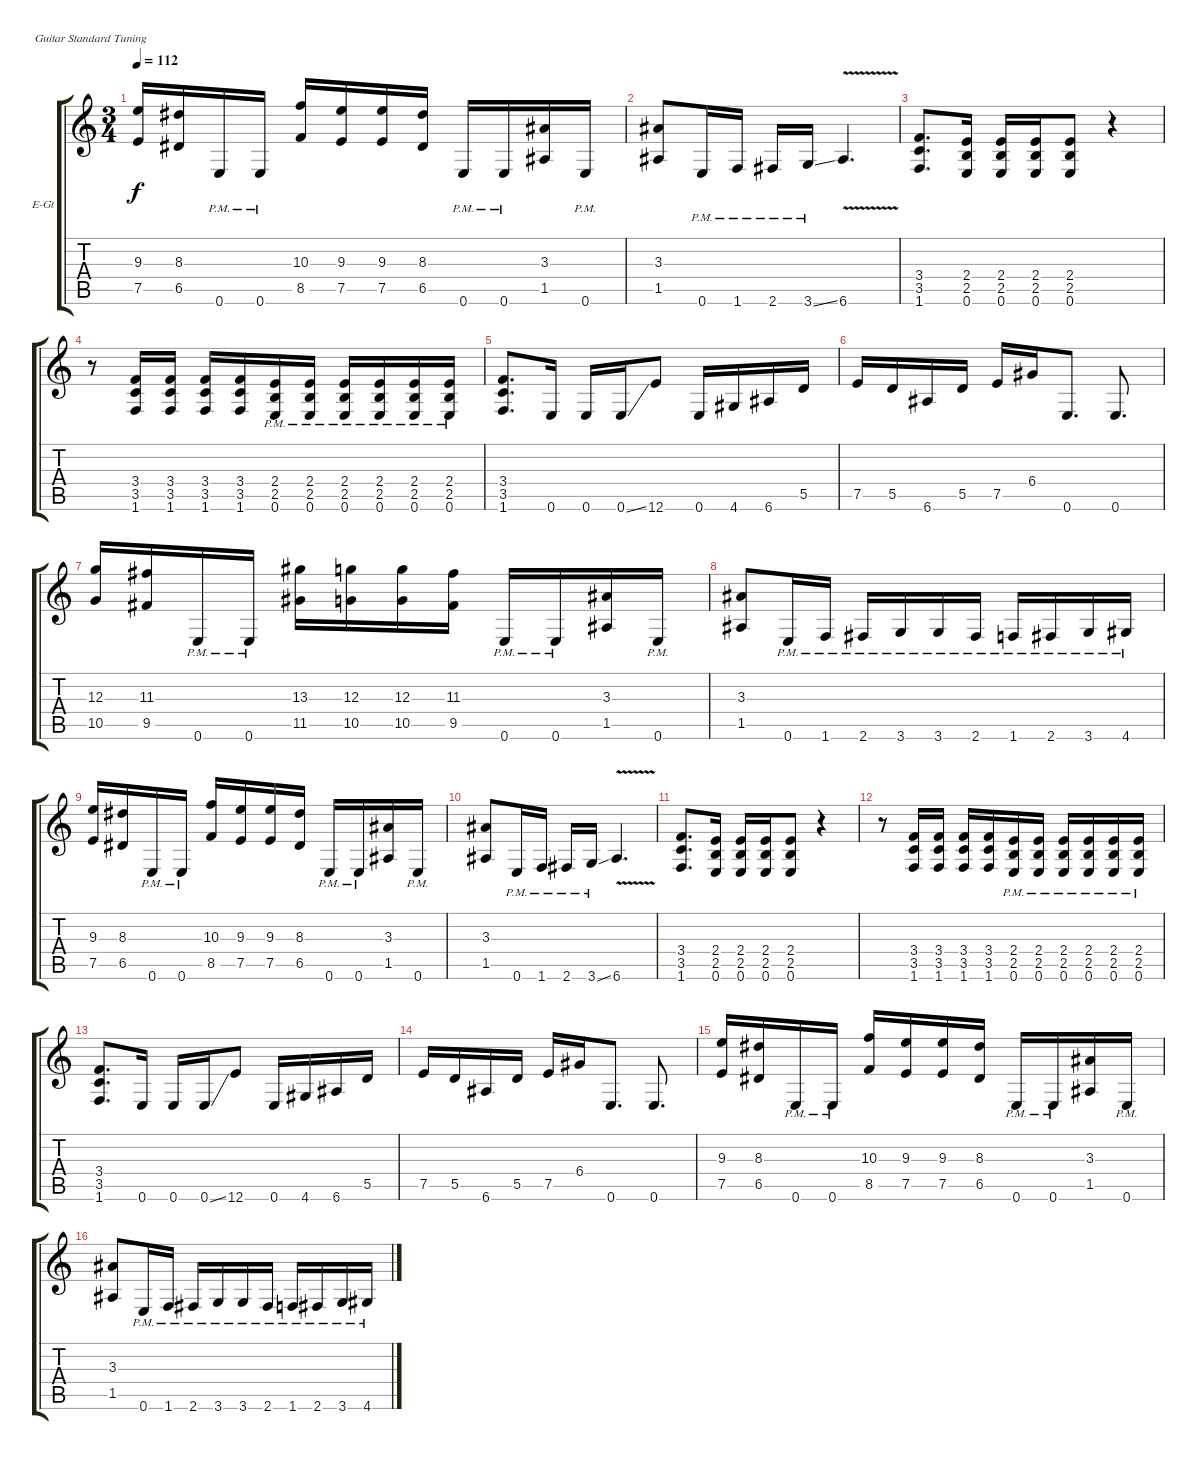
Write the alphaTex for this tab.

\bracketExtendMode groupsimilarinstruments
\firstSystemTrackNameOrientation horizontal
\otherSystemsTrackNameOrientation horizontal
\track ("Guitar 1" "E-Gt") {instrument distortionguitar}
\staff {score tabs}
\tuning (E4 B3 G3 D3 A2 E2)
\ts (3 4)
\tempo 112
\clef g2
\ks c
(9.3 7.5).16{dy f} (8.3 6.5).16 0.6{pm}.16 0.6{pm}.16 (10.3 8.5).16 (9.3 7.5).16 (9.3 7.5).16 (8.3 6.5).16 0.6{pm}.16 0.6{pm}.16 (3.3 1.5).16 0.6{pm}.16 |
(3.3 1.5).8 0.6{pm}.16 1.6{pm}.16 2.6{pm}.16 3.6{ss pm}.16 6.6{v}.4{d} |
(3.4 3.5 1.6).8{d} (2.4 2.5 0.6).16 (2.4 2.5 0.6).16 (2.4 2.5 0.6).16 (2.4 2.5 0.6).8 r.4 |
r.8 (3.4 3.5 1.6).16 (3.4 3.5 1.6).16 (3.4 3.5 1.6).16 (3.4 3.5 1.6).16 (2.4{pm} 2.5{pm} 0.6{pm}).16 (2.4{pm} 2.5{pm} 0.6{pm}).16 (2.4{pm} 2.5{pm} 0.6{pm}).16 (2.4{pm} 2.5{pm} 0.6{pm}).16 (2.4{pm} 2.5{pm} 0.6{pm}).16 (2.4{pm} 2.5{pm} 0.6{pm}).16 |
(3.4 3.5 1.6).8{d} 0.6.16 0.6.16 0.6{ss}.16 12.6.8 0.6.16 4.6.16 6.6.16 5.5.16 |
7.5.16 5.5.16 6.6.16 5.5.16 7.5.16 6.4.16 0.6.8{d} 0.6.8{d} |
(12.3 10.5).16 (11.3 9.5).16 0.6{pm}.16 0.6{pm}.16 (13.3 11.5).16 (12.3 10.5).16 (12.3 10.5).16 (11.3 9.5).16 0.6{pm}.16 0.6{pm}.16 (3.3 1.5).16 0.6{pm}.16 |
(3.3 1.5).8 0.6{pm}.16 1.6{pm}.16 2.6{pm}.16 3.6{pm}.16 3.6{pm}.16 2.6{pm}.16 1.6{pm}.16 2.6{pm}.16 3.6{pm}.16 4.6{pm}.16 |
(9.3 7.5).16 (8.3 6.5).16 0.6{pm}.16 0.6{pm}.16 (10.3 8.5).16 (9.3 7.5).16 (9.3 7.5).16 (8.3 6.5).16 0.6{pm}.16 0.6{pm}.16 (3.3 1.5).16 0.6{pm}.16 |
(3.3 1.5).8 0.6{pm}.16 1.6{pm}.16 2.6{pm}.16 3.6{ss pm}.16 6.6{v}.4{d} |
(3.4 3.5 1.6).8{d} (2.4 2.5 0.6).16 (2.4 2.5 0.6).16 (2.4 2.5 0.6).16 (2.4 2.5 0.6).8 r.4 |
r.8 (3.4 3.5 1.6).16 (3.4 3.5 1.6).16 (3.4 3.5 1.6).16 (3.4 3.5 1.6).16 (2.4{pm} 2.5{pm} 0.6{pm}).16 (2.4{pm} 2.5{pm} 0.6{pm}).16 (2.4{pm} 2.5{pm} 0.6{pm}).16 (2.4{pm} 2.5{pm} 0.6{pm}).16 (2.4{pm} 2.5{pm} 0.6{pm}).16 (2.4{pm} 2.5{pm} 0.6{pm}).16 |
(3.4 3.5 1.6).8{d} 0.6.16 0.6.16 0.6{ss}.16 12.6.8 0.6.16 4.6.16 6.6.16 5.5.16 |
7.5.16 5.5.16 6.6.16 5.5.16 7.5.16 6.4.16 0.6.8{d} 0.6.8{d} |
(9.3 7.5).16 (8.3 6.5).16 0.6{pm}.16 0.6{pm}.16 (10.3 8.5).16 (9.3 7.5).16 (9.3 7.5).16 (8.3 6.5).16 0.6{pm}.16 0.6{pm}.16 (3.3 1.5).16 0.6{pm}.16 |
(3.3 1.5).8 0.6{pm}.16 1.6{pm}.16 2.6{pm}.16 3.6{pm}.16 3.6{pm}.16 2.6{pm}.16 1.6{pm}.16 2.6{pm}.16 3.6{pm}.16 4.6{pm}.16
